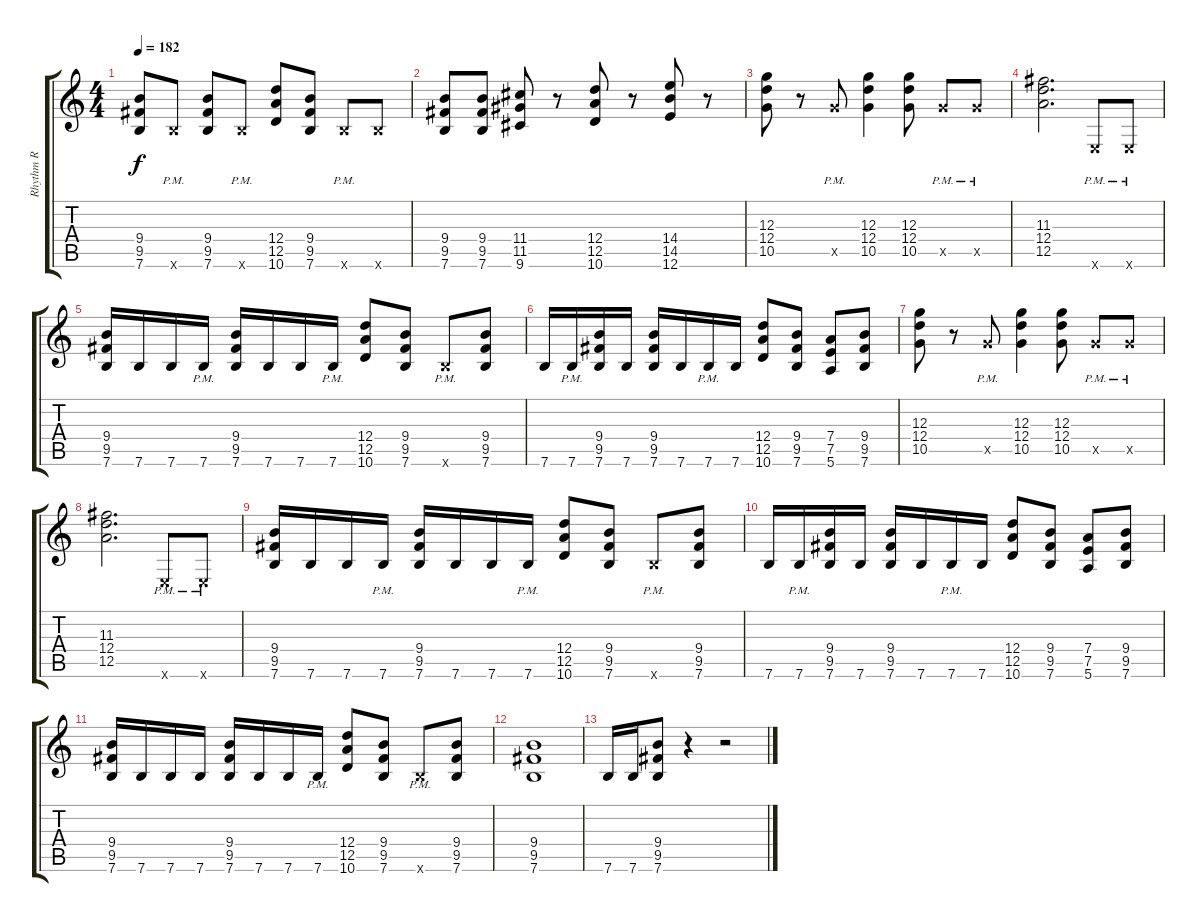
\track ("Rhythm R" "Rhythm R") {instrument distortionguitar}
\staff {score tabs}
\tuning (E4 B3 G3 D3 A2 E2) {hide}
\ts (4 4)
\tempo 182
\clef g2
\ks c
(9.4 9.5 7.6).8{dy f} 7.6{pm x}.8 (9.4 9.5 7.6).8 7.6{pm x}.8 (12.4 12.5 10.6).8 (9.4 9.5 7.6).8 7.6{pm x}.8 7.6{x}.8 |
(9.4 9.5 7.6).8 (9.4 9.5 7.6).8 (11.4 11.5 9.6).8 r.8 (12.4 12.5 10.6).8 r.8 (14.4 14.5 12.6).8 r.8 |
(12.3 12.4 10.5).8 r.8 10.5{pm x}.8 (12.3 12.4 10.5).4 (12.3 12.4 10.5).8 10.5{pm x}.8 10.5{pm x}.8 |
(11.3 12.4 12.5).2{d} 0.6{pm x}.8 0.6{pm x}.8 |
(9.4 9.5 7.6).16 7.6.16 7.6.16 7.6{pm}.16 (9.4 9.5 7.6).16 7.6.16 7.6.16 7.6{pm}.16 (12.4 12.5 10.6).8 (9.4 9.5 7.6).8 7.6{pm x}.8 (9.4 9.5 7.6).8 |
7.6.16 7.6{pm}.16 (9.4 9.5 7.6).16 7.6.16 (9.4 9.5 7.6).16 7.6.16 7.6{pm}.16 7.6.16 (12.4 12.5 10.6).8 (9.4 9.5 7.6).8 (7.4 7.5 5.6).8 (9.4 9.5 7.6).8 |
(12.3 12.4 10.5).8 r.8 10.5{pm x}.8 (12.3 12.4 10.5).4 (12.3 12.4 10.5).8 10.5{pm x}.8 10.5{pm x}.8 |
(11.3 12.4 12.5).2{d} 0.6{pm x}.8 0.6{pm x}.8 |
(9.4 9.5 7.6).16 7.6.16 7.6.16 7.6{pm}.16 (9.4 9.5 7.6).16 7.6.16 7.6.16 7.6{pm}.16 (12.4 12.5 10.6).8 (9.4 9.5 7.6).8 7.6{pm x}.8 (9.4 9.5 7.6).8 |
7.6.16 7.6{pm}.16 (9.4 9.5 7.6).16 7.6.16 (9.4 9.5 7.6).16 7.6.16 7.6{pm}.16 7.6.16 (12.4 12.5 10.6).8 (9.4 9.5 7.6).8 (7.4 7.5 5.6).8 (9.4 9.5 7.6).8 |
(9.4 9.5 7.6).16 7.6.16 7.6.16 7.6.16 (9.4 9.5 7.6).16 7.6.16 7.6.16 7.6{pm}.16 (12.4 12.5 10.6).8 (9.4 9.5 7.6).8 7.6{pm x}.8 (9.4 9.5 7.6).8 |
(9.4 9.5 7.6).1 |
7.6.16 7.6.16 (9.4 9.5 7.6).8 r.4 r.2
